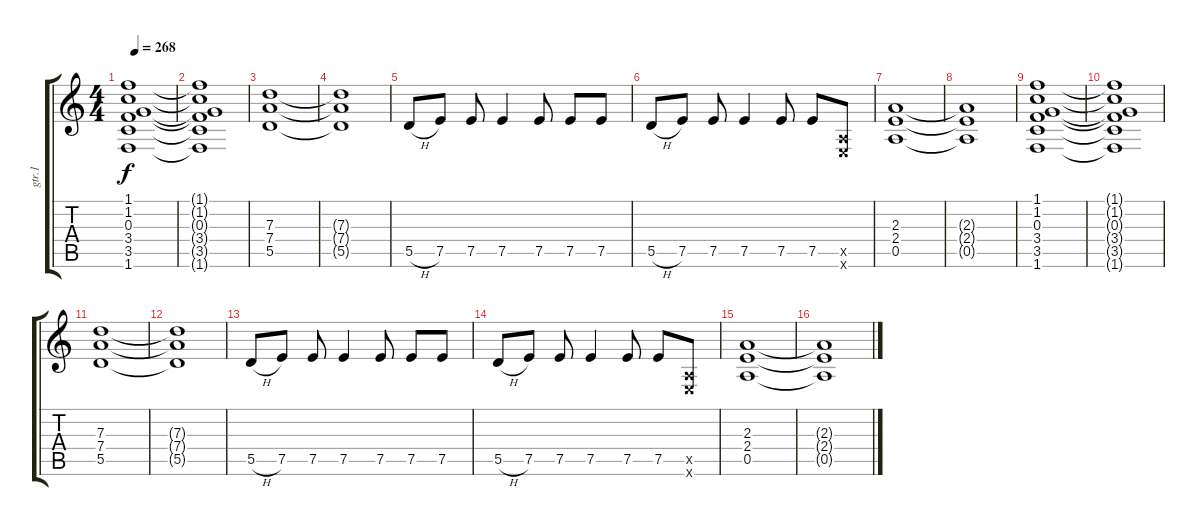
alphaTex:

\track ("gtr.1" "gtr.1") {instrument overdrivenguitar}
\staff {score tabs}
\tuning (E4 B3 G3 D3 A2 E2) {hide}
\ts (4 4)
\tempo 268
\clef g2
\ks c
(1.1 1.2 0.3 3.4 3.5 1.6).1{dy f} |
(1.1{t} 1.2{t} 0.3{t} 3.4{t} 3.5{t} 1.6{t}).1 |
(7.3 7.4 5.5).1 |
(7.3{t} 7.4{t} 5.5{t}).1 |
5.5{h}.8 7.5.8 7.5.8 7.5.4 7.5.8 7.5.8 7.5.8 |
5.5{h}.8 7.5.8 7.5.8 7.5.4 7.5.8 7.5.8 (0.5{x} 0.6{x}).8 |
(2.3 2.4 0.5).1 |
(2.3{t} 2.4{t} 0.5{t}).1 |
(1.1 1.2 0.3 3.4 3.5 1.6).1 |
(1.1{t} 1.2{t} 0.3{t} 3.4{t} 3.5{t} 1.6{t}).1 |
(7.3 7.4 5.5).1 |
(7.3{t} 7.4{t} 5.5{t}).1 |
5.5{h}.8 7.5.8 7.5.8 7.5.4 7.5.8 7.5.8 7.5.8 |
5.5{h}.8 7.5.8 7.5.8 7.5.4 7.5.8 7.5.8 (0.5{x} 0.6{x}).8 |
(2.3 2.4 0.5).1 |
(2.3{t} 2.4{t} 0.5{t}).1
